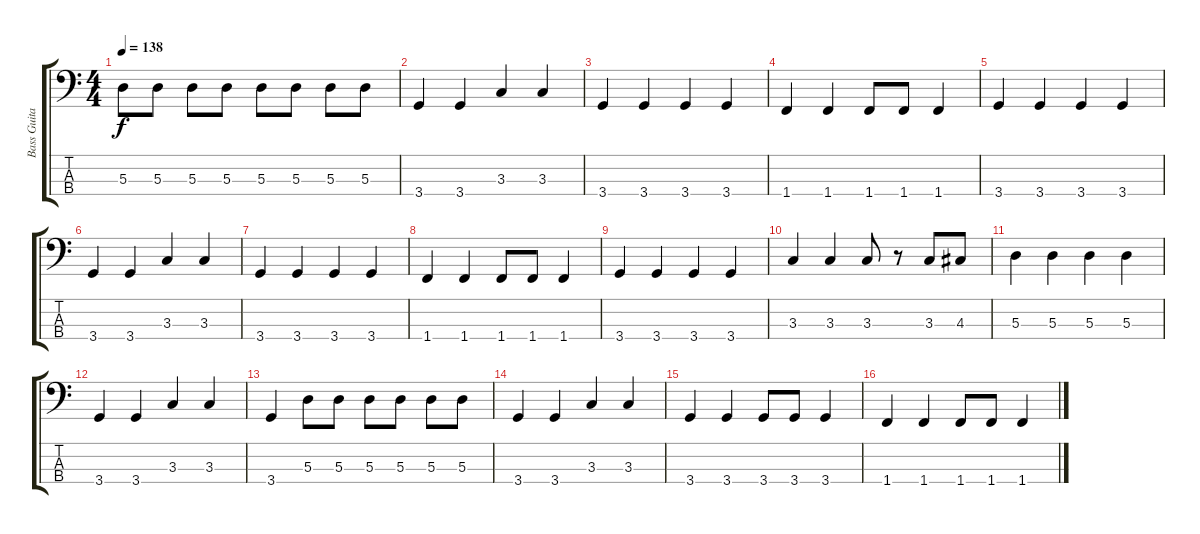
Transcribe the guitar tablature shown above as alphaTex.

\track ("Bass Guitar (Paul McCartney)" "Bass Guita") {instrument electricbassfinger}
\staff {score tabs}
\tuning (G2 D2 A1 E1) {hide}
\ts (4 4)
\tempo 138
\clef f4
\ks c
5.3.8{dy f} 5.3.8 5.3.8 5.3.8 5.3.8 5.3.8 5.3.8 5.3.8 |
3.4.4 3.4.4 3.3.4 3.3.4 |
3.4.4 3.4.4 3.4.4 3.4.4 |
1.4.4 1.4.4 1.4.8 1.4.8 1.4.4 |
3.4.4 3.4.4 3.4.4 3.4.4 |
3.4.4 3.4.4 3.3.4 3.3.4 |
3.4.4 3.4.4 3.4.4 3.4.4 |
1.4.4 1.4.4 1.4.8 1.4.8 1.4.4 |
3.4.4 3.4.4 3.4.4 3.4.4 |
3.3.4 3.3.4 3.3.8 r.8 3.3.8 4.3.8 |
5.3.4 5.3.4 5.3.4 5.3.4 |
3.4.4 3.4.4 3.3.4 3.3.4 |
3.4.4 5.3.8 5.3.8 5.3.8 5.3.8 5.3.8 5.3.8 |
3.4.4 3.4.4 3.3.4 3.3.4 |
3.4.4 3.4.4 3.4.8 3.4.8 3.4.4 |
1.4.4 1.4.4 1.4.8 1.4.8 1.4.4
